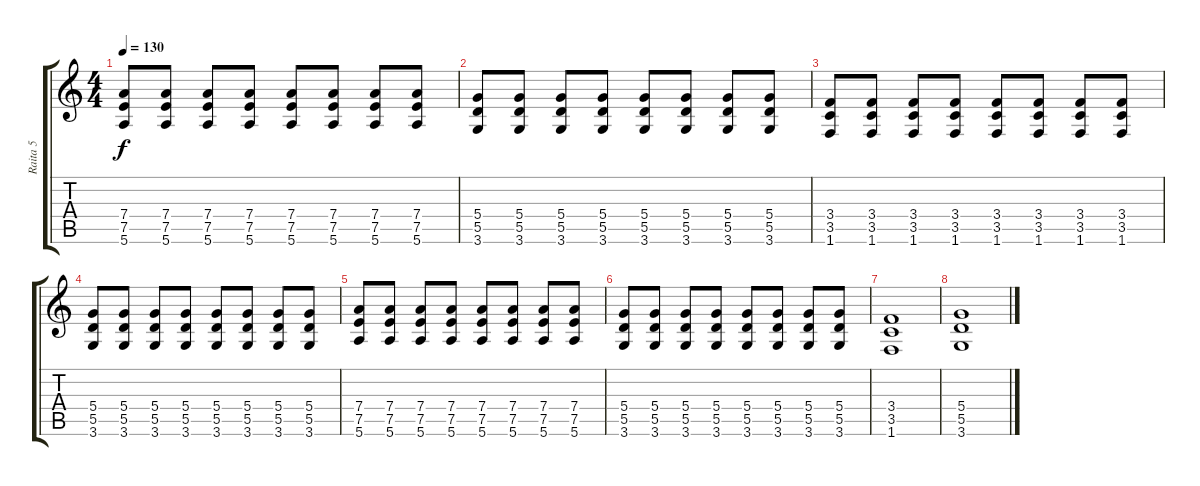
\track ("Raita 5" "Raita 5") {instrument distortionguitar}
\staff {score tabs}
\tuning (E4 B3 G3 D3 A2 E2) {hide}
\ts (4 4)
\tempo 130
\clef g2
\ks c
(7.4 7.5 5.6).8{dy f} (7.4 7.5 5.6).8 (7.4 7.5 5.6).8 (7.4 7.5 5.6).8 (7.4 7.5 5.6).8 (7.4 7.5 5.6).8 (7.4 7.5 5.6).8 (7.4 7.5 5.6).8 |
(5.4 5.5 3.6).8 (5.4 5.5 3.6).8 (5.4 5.5 3.6).8 (5.4 5.5 3.6).8 (5.4 5.5 3.6).8 (5.4 5.5 3.6).8 (5.4 5.5 3.6).8 (5.4 5.5 3.6).8 |
(3.4 3.5 1.6).8 (3.4 3.5 1.6).8 (3.4 3.5 1.6).8 (3.4 3.5 1.6).8 (3.4 3.5 1.6).8 (3.4 3.5 1.6).8 (3.4 3.5 1.6).8 (3.4 3.5 1.6).8 |
(5.4 5.5 3.6).8 (5.4 5.5 3.6).8 (5.4 5.5 3.6).8 (5.4 5.5 3.6).8 (5.4 5.5 3.6).8 (5.4 5.5 3.6).8 (5.4 5.5 3.6).8 (5.4 5.5 3.6).8 |
(7.4 7.5 5.6).8 (7.4 7.5 5.6).8 (7.4 7.5 5.6).8 (7.4 7.5 5.6).8 (7.4 7.5 5.6).8 (7.4 7.5 5.6).8 (7.4 7.5 5.6).8 (7.4 7.5 5.6).8 |
(5.4 5.5 3.6).8 (5.4 5.5 3.6).8 (5.4 5.5 3.6).8 (5.4 5.5 3.6).8 (5.4 5.5 3.6).8 (5.4 5.5 3.6).8 (5.4 5.5 3.6).8 (5.4 5.5 3.6).8 |
(3.4 3.5 1.6).1 |
(5.4 5.5 3.6).1
